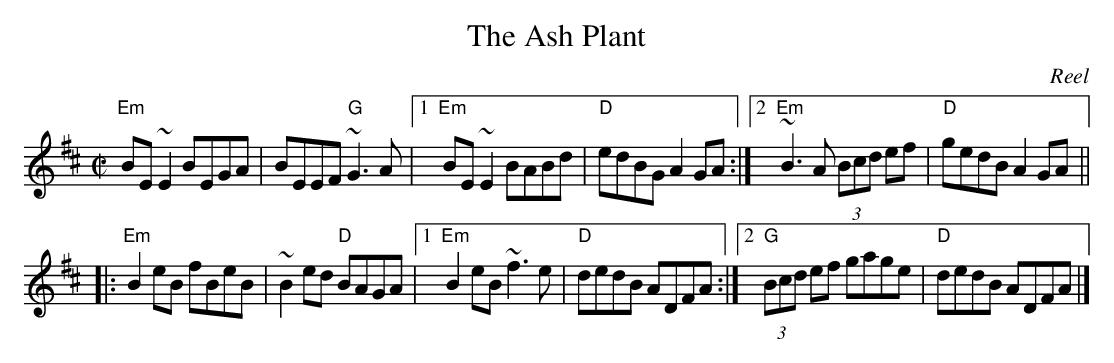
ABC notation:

X:1
T:Ash Plant, The
M:C|
L:1/8
C:Reel
K:Edor
"Em"BE~E2 BEGA | BEEF "G"~G3A |1"Em"BE~E2 BABd | "D"edBG A2GA :|2 "Em"~B3A (3Bcd ef |"D"gedB A2GA ||
|:"Em"B2eB fBeB|~B2ed "D"BAGA |1"Em"B2eB ~f3e | "D"dedB ADFA :|2 "G"(3Bcd ef gage | "D"dedB ADFA|]
